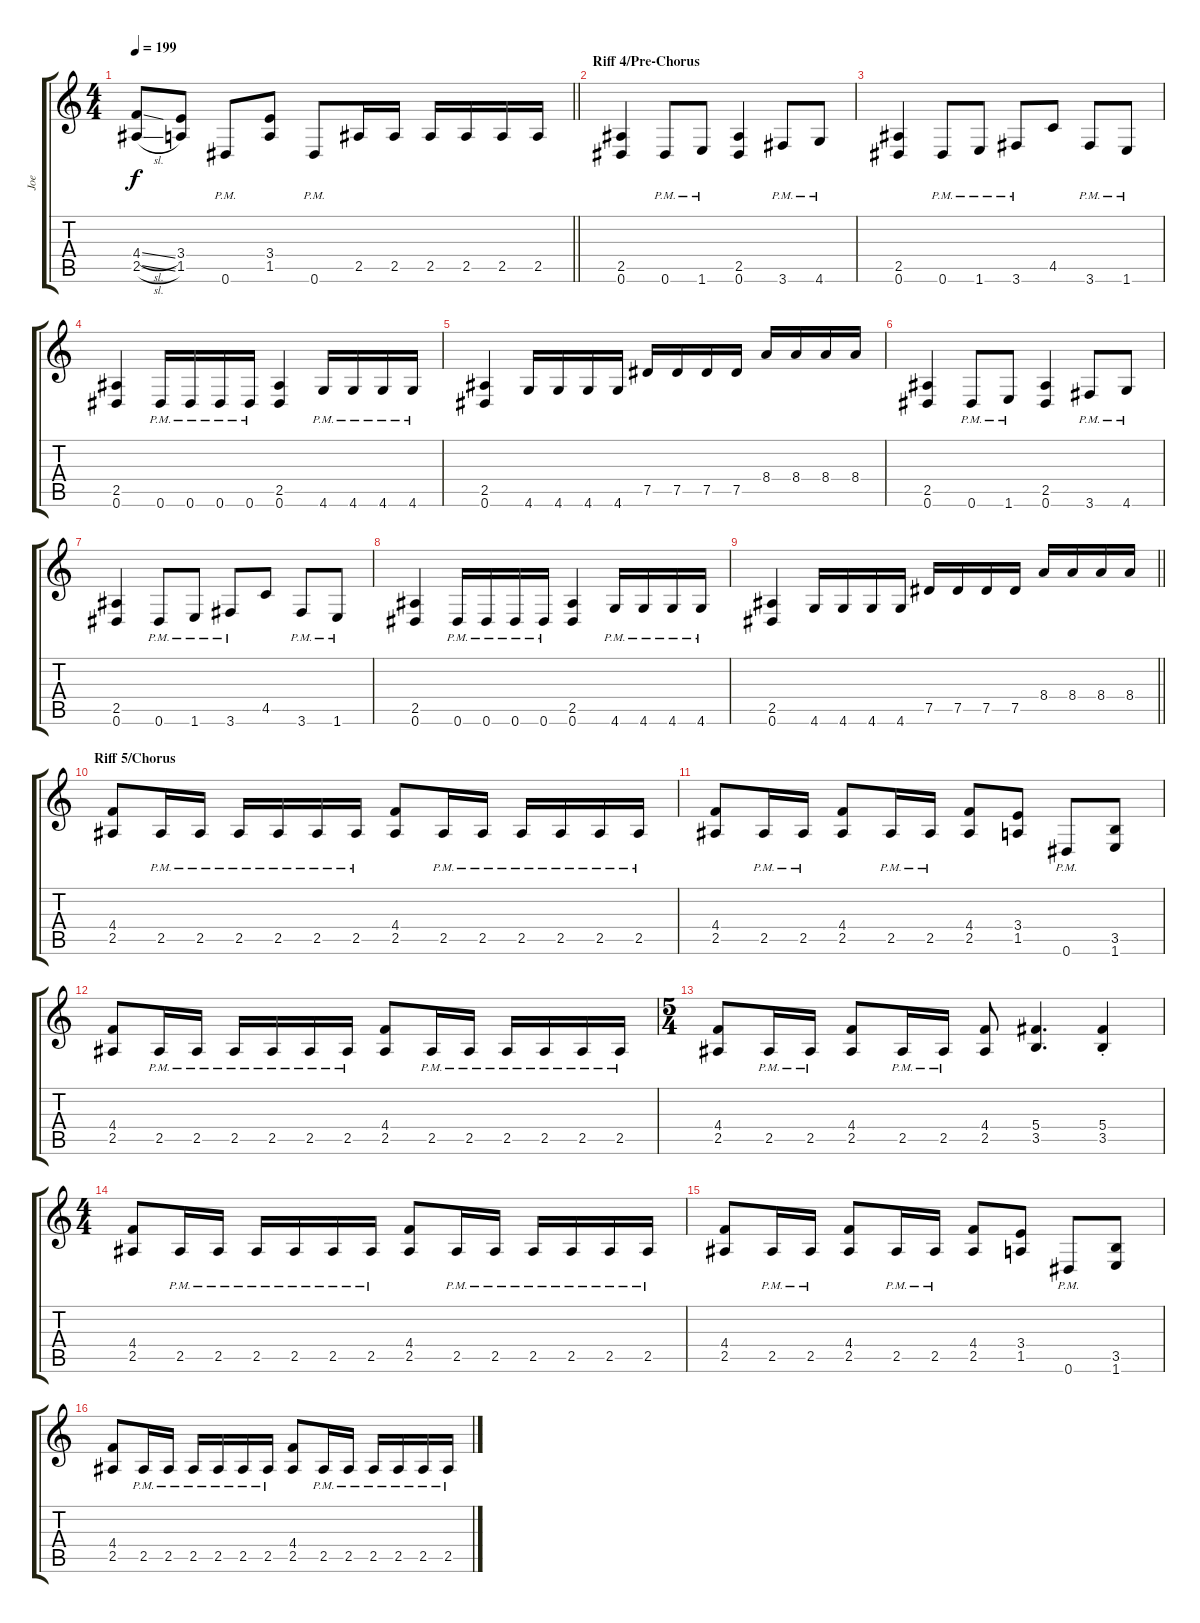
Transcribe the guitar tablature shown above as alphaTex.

\track ("Joe" "Joe") {instrument distortionguitar}
\staff {score tabs}
\tuning (Eb4 Bb3 Gb3 Db3 Ab2 Eb2) {hide}
\ts (4 4)
\tempo 199
\clef g2
\barLineRight lightlight
\ks c
(4.4{sl} 2.5{sl}).8{dy f} (3.4 1.5).8 0.6{pm}.8 (3.4 1.5).8 0.6{pm}.8 2.5.16 2.5.16 2.5.16 2.5.16 2.5.16 2.5.16 |
\section ("" "Riff 4/Pre-Chorus")
(2.5 0.6).4 0.6{pm}.8 1.6{pm}.8 (2.5 0.6).4 3.6{pm}.8 4.6{pm}.8 |
(2.5 0.6).4 0.6{pm}.8 1.6{pm}.8 3.6{pm}.8 4.5.8 3.6{pm}.8 1.6{pm}.8 |
(2.5 0.6).4 0.6{pm}.16 0.6{pm}.16 0.6{pm}.16 0.6{pm}.16 (2.5 0.6).4 4.6{pm}.16 4.6{pm}.16 4.6{pm}.16 4.6{pm}.16 |
(2.5 0.6).4 4.6.16 4.6.16 4.6.16 4.6.16 7.5.16 7.5.16 7.5.16 7.5.16 8.4.16 8.4.16 8.4.16 8.4.16 |
(2.5 0.6).4 0.6{pm}.8 1.6{pm}.8 (2.5 0.6).4 3.6{pm}.8 4.6{pm}.8 |
(2.5 0.6).4 0.6{pm}.8 1.6{pm}.8 3.6{pm}.8 4.5.8 3.6{pm}.8 1.6{pm}.8 |
(2.5 0.6).4 0.6{pm}.16 0.6{pm}.16 0.6{pm}.16 0.6{pm}.16 (2.5 0.6).4 4.6{pm}.16 4.6{pm}.16 4.6{pm}.16 4.6{pm}.16 |
\barLineRight lightlight
(2.5 0.6).4 4.6.16 4.6.16 4.6.16 4.6.16 7.5.16 7.5.16 7.5.16 7.5.16 8.4.16 8.4.16 8.4.16 8.4.16 |
\section ("" "Riff 5/Chorus")
(4.4 2.5).8 2.5{pm}.16 2.5{pm}.16 2.5{pm}.16 2.5{pm}.16 2.5{pm}.16 2.5{pm}.16 (4.4 2.5).8 2.5{pm}.16 2.5{pm}.16 2.5{pm}.16 2.5{pm}.16 2.5{pm}.16 2.5{pm}.16 |
(4.4 2.5).8 2.5{pm}.16 2.5{pm}.16 (4.4 2.5).8 2.5{pm}.16 2.5{pm}.16 (4.4 2.5).8 (3.4 1.5).8 0.6{pm}.8 (3.5 1.6).8 |
(4.4 2.5).8 2.5{pm}.16 2.5{pm}.16 2.5{pm}.16 2.5{pm}.16 2.5{pm}.16 2.5{pm}.16 (4.4 2.5).8 2.5{pm}.16 2.5{pm}.16 2.5{pm}.16 2.5{pm}.16 2.5{pm}.16 2.5{pm}.16 |
\ts (5 4)
(4.4 2.5).8 2.5{pm}.16 2.5{pm}.16 (4.4 2.5).8 2.5{pm}.16 2.5{pm}.16 (4.4 2.5).8 (5.4 3.5).4{d} (5.4{st} 3.5{st}).4 |
\ts (4 4)
(4.4 2.5).8 2.5{pm}.16 2.5{pm}.16 2.5{pm}.16 2.5{pm}.16 2.5{pm}.16 2.5{pm}.16 (4.4 2.5).8 2.5{pm}.16 2.5{pm}.16 2.5{pm}.16 2.5{pm}.16 2.5{pm}.16 2.5{pm}.16 |
(4.4 2.5).8 2.5{pm}.16 2.5{pm}.16 (4.4 2.5).8 2.5{pm}.16 2.5{pm}.16 (4.4 2.5).8 (3.4 1.5).8 0.6{pm}.8 (3.5 1.6).8 |
(4.4 2.5).8 2.5{pm}.16 2.5{pm}.16 2.5{pm}.16 2.5{pm}.16 2.5{pm}.16 2.5{pm}.16 (4.4 2.5).8 2.5{pm}.16 2.5{pm}.16 2.5{pm}.16 2.5{pm}.16 2.5{pm}.16 2.5{pm}.16
